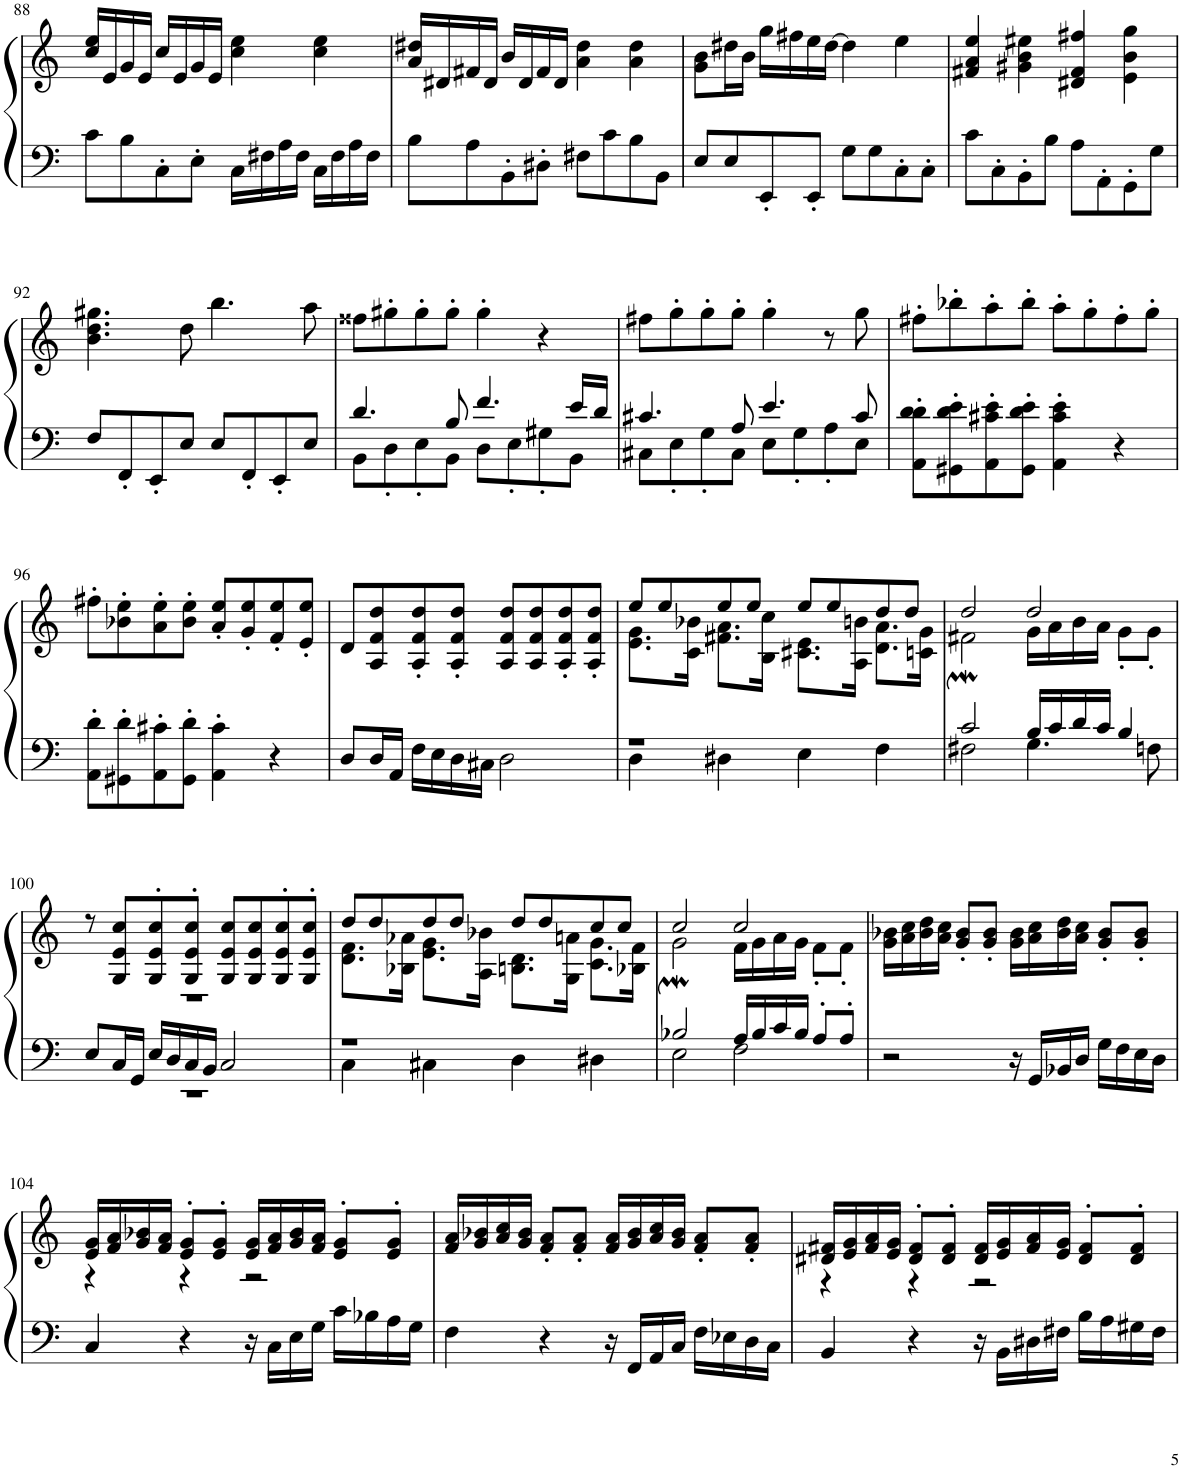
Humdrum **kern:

**kern	**kern
*part1	*part1
*staff2	*staff1
*I"Piano	*
*I'Pno.	*
!!LO:PB:g=z
*clefF4	*clefG2
*ITrd4c7	*ITrd4c7
*k[]	*k[]
*M4/4	*M4/4
=88	=88
8c\L	16cc/ 16ee/LL
.	16e/
8B\	16g/
.	16e/JJ
8C'\	16cc/LL
.	16e/
8E'\J	16g/
.	16e/JJ
16C\LL	4cc\ 4ee\
16F#X\	.
16A\	.
16F#\JJ	.
16C\LL	4cc\ 4ee\
16F#\	.
16A\	.
16F#\JJ	.
=89	=89
8B\L	16a/ 16dd#X/LL
.	16d#X/
8A\	16f#X/
.	16d#/JJ
8BB'\	16b/LL
.	16d#/
8D#X'\J	16f#/
.	16d#/JJ
8F#X\L	4a\ 4dd#\
8c\	.
8B\	4a\ 4dd#\
8BB\J	.
=90	=90
8E/L	8g\ 8b\L
8E/	16dd#X\L
.	16b\JJ
8EE'/	16gg\LL
.	16ff#X\
8EE'/J	16ee\
.	[16dd#\JJ
8G\L	4dd#\]
8G\	.
8C'\	4ee\
8C'\J	.
=91	=91
8c\L	4f#X/ 4a/ 4ee/
8C'\	.
8BB'\	4g#X\ 4b\ 4ee#X\
8B\J	.
8A\L	4d#X/ 4f#/ 4ff#X/
8AA'\	.
8GG'\	4e\ 4b\ 4gg\
8G\J	.
!!LO:LB:g=z
=92	=92
8F/L	4.b\ 4.dd\ 4.gg#X\
8FF'/	.
8EE'/	.
8E/J	8dd\
8E/L	4.bb\
8FF'/	.
8EE'/	.
8E/J	8aa\
=93	=93
*^	*
4.d/	8BB\L	8ff##X\L
.	8D'\	8gg#X'\
.	8E'\	8gg#'\
8B/	8BB\J	8gg#'\J
4.f/	8D\L	4gg#'\
.	8E'\	.
.	8G#X'\	4r
16e/LL	8BB\J	.
16d/JJ	.	.
=94	=94	=94
4.c#X/	8C#X\L	8ff#X\L
.	8E'\	8gg'\
.	8G'\	8gg'\
8A/	8C#\J	8gg'\J
4.e/	8E\L	4gg'\
.	8G'\	.
.	8A'\	8r
8c#/	8E\J	8gg\
*v	*v	*
=95	=95
8AA\' 8d\' 8d\'L	8ff#X'\L
8GG#X\' 8d\' 8e\'	8bb-X'\
8AA\' 8c#X\' 8e\'	8aa'\
8GG#\' 8d\' 8e\'J	8bb-'\J
4AA\' 4c#\' 4e\'	8aa'\L
.	8gg'\
4r	8ff#'\
.	8gg'\J
!!LO:LB:g=z
=96	=96
8AA\' 8d\'L	8ff#X'\L
8GG#X\' 8d\'	8b-X\' 8ee\'
8AA\' 8c#X\'	8a\' 8ee\'
8GG#\' 8d\'J	8b-\' 8ee\'J
4AA\' 4c#\'	8a/' 8ee/'L
.	8g/' 8ee/'
4r	8f/' 8ee/'
.	8e/' 8ee/'J
=97	=97
8D/L	8d/L
16D/L	8A/ 8f/ 8dd/
16AA/JJ	.
16F\LL	8A/' 8f/' 8dd/'
16E\	.
16D\	8A/' 8f/' 8dd/'J
16C#X\JJ	.
2D\	8A/ 8f/ 8dd/L
.	8A/ 8f/ 8dd/
.	8A/' 8f/' 8dd/'
.	8A/' 8f/' 8dd/'J
=98	=98
*^	*^
1r	4D\	8ee/L	8.e\ 8.g\L
.	.	8ee/	.
.	.	.	16c\ 16b-X\Jk
.	4D#X\	8ee/	8.f#X\ 8.a\L
.	.	8ee/J	.
.	.	.	16B\ 16cc\Jk
.	4E\	8ee/L	8.c#X\ 8.e\L
.	.	8ee/	.
.	.	.	16A\ 16bn\Jk
.	4F\	8dd/	8.d\ 8.a\L
.	.	8dd/J	.
.	.	.	16cn\ 16g\Jk
=99	=99	=99	=99
2c/	2F#X\	2dd/	2f#XW\
16B/LL	4.G\	2dd/	16g\LL
16c/	.	.	16a\
16d/	.	.	16b\
16c/JJ	.	.	16a\JJ
4B/	.	.	8g'\L
.	8Fn\	.	8g'\J
!!LO:LB:g=z	!!
=100	=100	=100	=100
8E/L	1r	8r	1r
16C/L	.	8G/ 8e/ 8cc/L	.
16GG/JJ	.	.	.
16E/LL	.	8G/' 8e/' 8cc/'	.
16D/	.	.	.
16C/	.	8G/' 8e/' 8cc/'J	.
16BB/JJ	.	.	.
2C/	.	8G/ 8e/ 8cc/L	.
.	.	8G/ 8e/ 8cc/	.
.	.	8G/' 8e/' 8cc/'	.
.	.	8G/' 8e/' 8cc/'J	.
=101	=101	=101	=101
1r	4C\	8dd/L	8.d\ 8.f\L
.	.	8dd/	.
.	.	.	16B-X\ 16a-X\Jk
.	4C#X\	8dd/	8.e\ 8.g\L
.	.	8dd/J	.
.	.	.	16A\ 16b-X\Jk
.	4D\	8dd/L	8.Bn\ 8.d\L
.	.	8dd/	.
.	.	.	16G\ 16an\Jk
.	4D#X\	8cc/	8.c\ 8.g\L
.	.	8cc/J	.
.	.	.	16B-X\ 16f\Jk
=102	=102	=102	=102
2B-X/	2E\	2cc/	2gW\
16A/LL	2F\	2cc/	16f\LL
16B-/	.	.	16g\
16c/	.	.	16a\
16B-/JJ	.	.	16g\JJ
8A'/L	.	.	8f'\L
8A'/J	.	.	8f'\J
*v	*v	*	*
*	*v	*v
=103	=103
2r	16g\ 16b-X\LL
.	16a\ 16cc\
.	16b-\ 16dd\
.	16a\ 16cc\JJ
.	8g/' 8b-/'L
.	8g/' 8b-/'J
16r	16g\ 16b-\LL
16GG/LL	16a\ 16cc\
16BB-X/	16b-\ 16dd\
16D/JJ	16a\ 16cc\JJ
16G\LL	8g/' 8b-/'L
16F\	.
16E\	8g/' 8b-/'J
16D\JJ	.
!!LO:LB:g=z
=104	=104
*	*^
4C/	16e/ 16g/LL	4r
.	16f/ 16a/	.
.	16g/ 16b-X/	.
.	16f/ 16a/JJ	.
4r	8e/' 8g/'L	4r
.	8e/' 8g/'J	.
16r	16e/ 16g/LL	2r
16C\LL	16f/ 16a/	.
16E\	16g/ 16b-/	.
16G\JJ	16f/ 16a/JJ	.
16c\LL	8e/' 8g/'L	.
16B-X\	.	.
16A\	8e/' 8g/'J	.
16G\JJ	.	.
*	*v	*v
=105	=105
4F\	16f/ 16a/LL
.	16g/ 16b-X/
.	16a/ 16cc/
.	16g/ 16b-/JJ
4r	8f/' 8a/'L
.	8f/' 8a/'J
16r	16f/ 16a/LL
16FF/LL	16g/ 16b-/
16AA/	16a/ 16cc/
16C/JJ	16g/ 16b-/JJ
16F\LL	8f/' 8a/'L
16E-X\	.
16D\	8f/' 8a/'J
16C\JJ	.
=106	=106
*	*^
4BB/	16d#X/ 16f#X/LL	4r
.	16e/ 16g/	.
.	16f#/ 16a/	.
.	16e/ 16g/JJ	.
4r	8d#/' 8f#/'L	4r
.	8d#/' 8f#/'J	.
16r	16d#/ 16f#/LL	2r
16BB\LL	16e/ 16g/	.
16D#X\	16f#/ 16a/	.
16F#X\JJ	16e/ 16g/JJ	.
16B\LL	8d#/' 8f#/'L	.
16A\	.	.
16G#X\	8d#/' 8f#/'J	.
16F#\JJ	.	.
*	*v	*v
=	=
*-	*-
